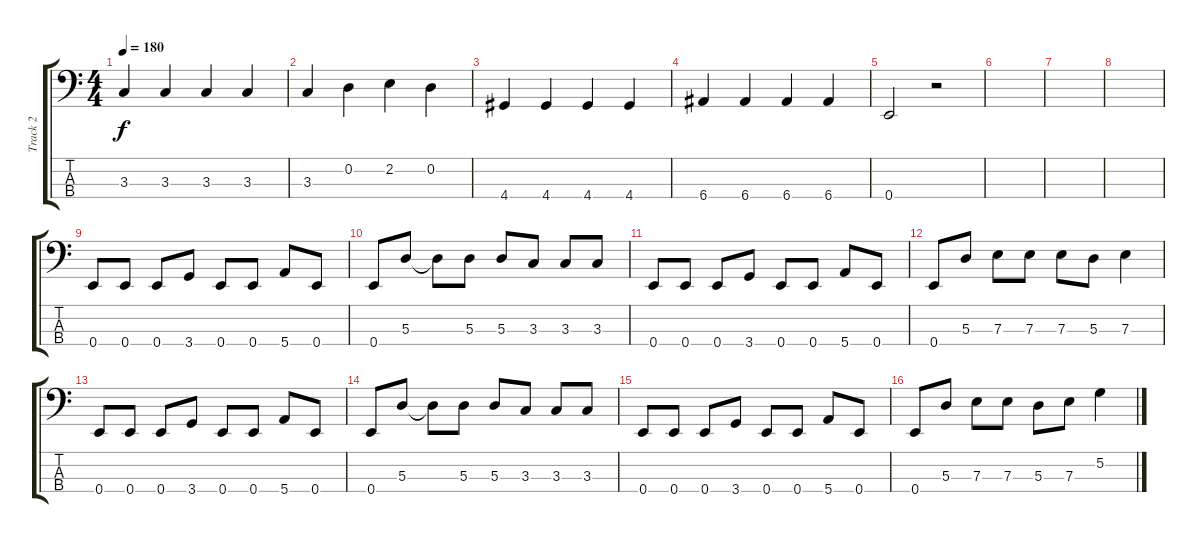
\track ("Track 2" "Track 2") {instrument electricbasspick}
\staff {score tabs}
\tuning (G2 D2 A1 E1) {hide}
\ts (4 4)
\tempo 180
\clef f4
\ks c
3.3.4{dy f} 3.3.4 3.3.4 3.3.4 |
3.3.4 0.2.4 2.2.4 0.2.4 |
4.4.4 4.4.4 4.4.4 4.4.4 |
6.4.4 6.4.4 6.4.4 6.4.4 |
0.4.2 r.2 |
|
|
|
0.4.8 0.4.8 0.4.8 3.4.8 0.4.8 0.4.8 5.4.8 0.4.8 |
0.4.8 5.3.8 5.3{t}.8 5.3.8 5.3.8 3.3.8 3.3.8 3.3.8 |
0.4.8 0.4.8 0.4.8 3.4.8 0.4.8 0.4.8 5.4.8 0.4.8 |
0.4.8 5.3.8 7.3.8 7.3.8 7.3.8 5.3.8 7.3.4 |
0.4.8 0.4.8 0.4.8 3.4.8 0.4.8 0.4.8 5.4.8 0.4.8 |
0.4.8 5.3.8 5.3{t}.8 5.3.8 5.3.8 3.3.8 3.3.8 3.3.8 |
0.4.8 0.4.8 0.4.8 3.4.8 0.4.8 0.4.8 5.4.8 0.4.8 |
0.4.8 5.3.8 7.3.8 7.3.8 5.3.8 7.3.8 5.2.4
